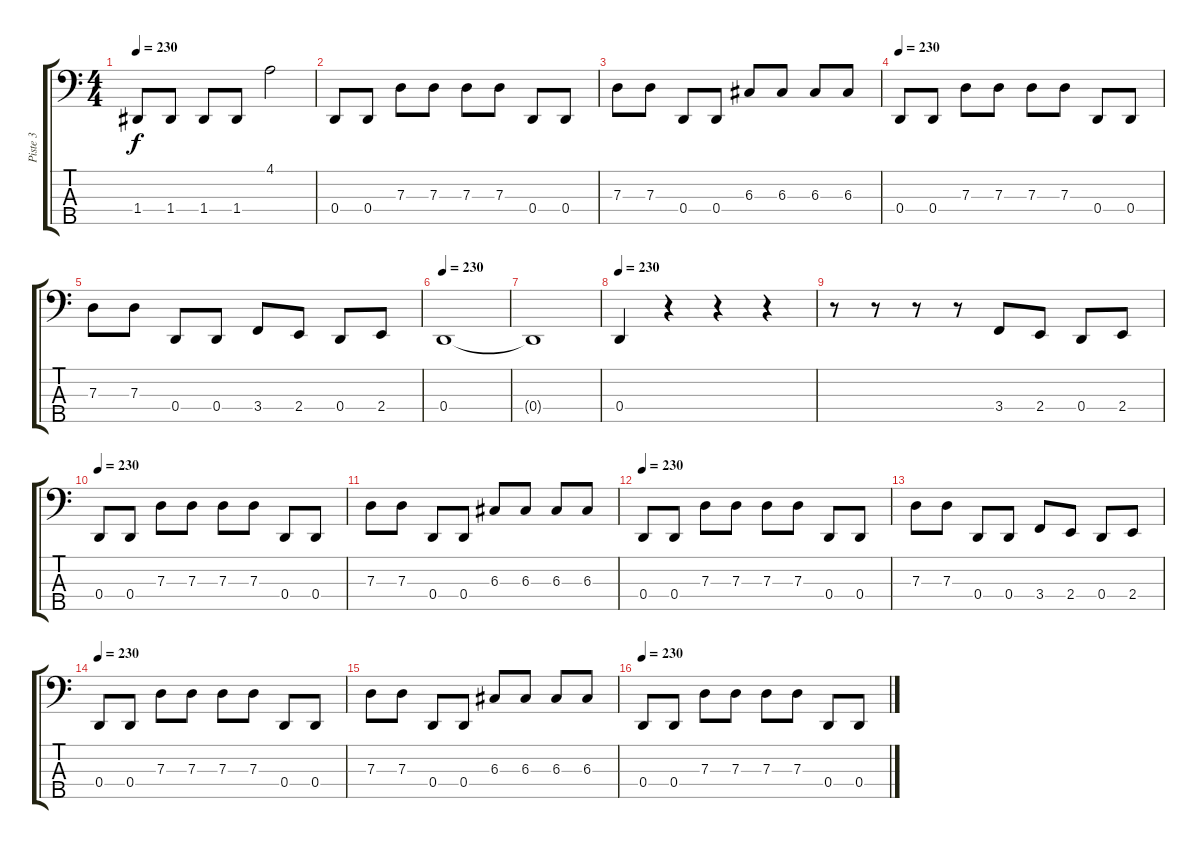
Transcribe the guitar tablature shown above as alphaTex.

\track ("Piste 3" "Piste 3") {instrument electricbassfinger}
\staff {score tabs}
\tuning (F2 C2 G1 D1 A0) {hide}
\ts (4 4)
\tempo 230
\clef f4
\ks c
1.4.8{dy f instrument electricbassfinger} 1.4.8 1.4.8 1.4.8 4.1.2{instrument slapbass2} |
0.4.8{instrument electricbassfinger} 0.4.8 7.3.8 7.3.8 7.3.8 7.3.8 0.4.8 0.4.8 |
7.3.8 7.3.8 0.4.8 0.4.8 6.3.8 6.3.8 6.3.8 6.3.8 |
\tempo 230
0.4.8 0.4.8 7.3.8 7.3.8 7.3.8 7.3.8 0.4.8 0.4.8 |
7.3.8 7.3.8 0.4.8 0.4.8 3.4.8 2.4.8 0.4.8 2.4.8 |
\tempo 230
0.4.1 |
0.4{t}.1 |
\tempo 230
0.4.4 r.4 r.4 r.4 |
r.8 r.8 r.8 r.8 3.4.8 2.4.8 0.4.8 2.4.8 |
\tempo 230
0.4.8 0.4.8 7.3.8 7.3.8 7.3.8 7.3.8 0.4.8 0.4.8 |
7.3.8 7.3.8 0.4.8 0.4.8 6.3.8 6.3.8 6.3.8 6.3.8 |
\tempo 230
0.4.8 0.4.8 7.3.8 7.3.8 7.3.8 7.3.8 0.4.8 0.4.8 |
7.3.8 7.3.8 0.4.8 0.4.8 3.4.8 2.4.8 0.4.8 2.4.8 |
\tempo 230
0.4.8 0.4.8 7.3.8 7.3.8 7.3.8 7.3.8 0.4.8 0.4.8 |
7.3.8 7.3.8 0.4.8 0.4.8 6.3.8 6.3.8 6.3.8 6.3.8 |
\tempo 230
0.4.8 0.4.8 7.3.8 7.3.8 7.3.8 7.3.8 0.4.8 0.4.8
